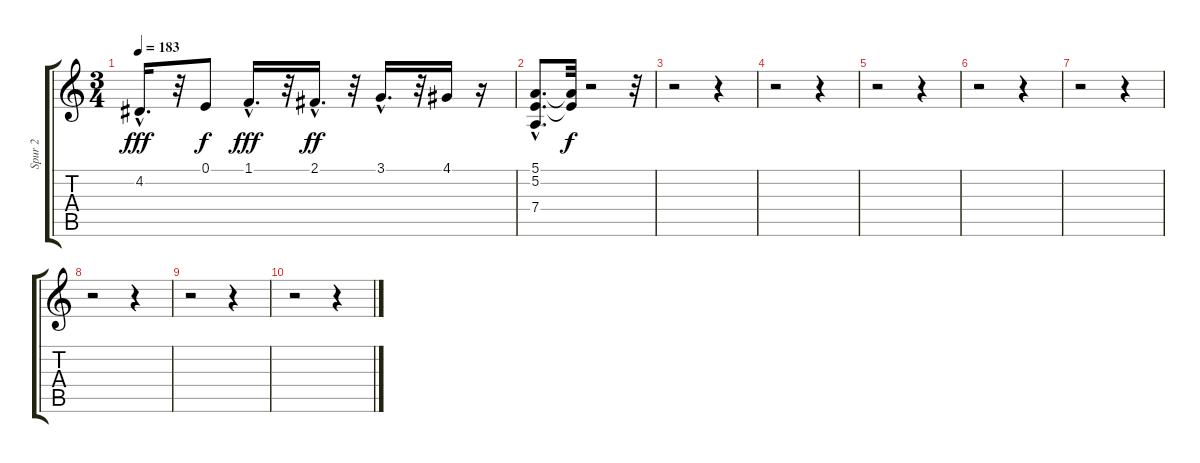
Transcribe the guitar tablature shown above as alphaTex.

\track ("Spur 2" "Spur 2") {instrument synthstrings1}
\staff {score tabs}
\tuning (E4 B3 G3 D3 A2 E2) {hide}
\ts (3 4)
\tempo 183
\clef g2
\ks c
4.2{hac}.16{d dy fff} r.32 0.1.8{dy f} 1.1{hac}.16{d dy fff} r.32 2.1{hac}.16{d dy ff} r.32 3.1{hac}.16{d} r.32 4.1.16 r.16 |
(5.1{hac} 5.2{hac} 7.4{hac}).8{d} (5.1{t} 5.2{t}).32{dy f} r.2 r.32 |
r.2 r.4 |
r.2 r.4 |
r.2 r.4 |
r.2 r.4 |
r.2 r.4 |
r.2 r.4 |
r.2 r.4 |
r.2 r.4
